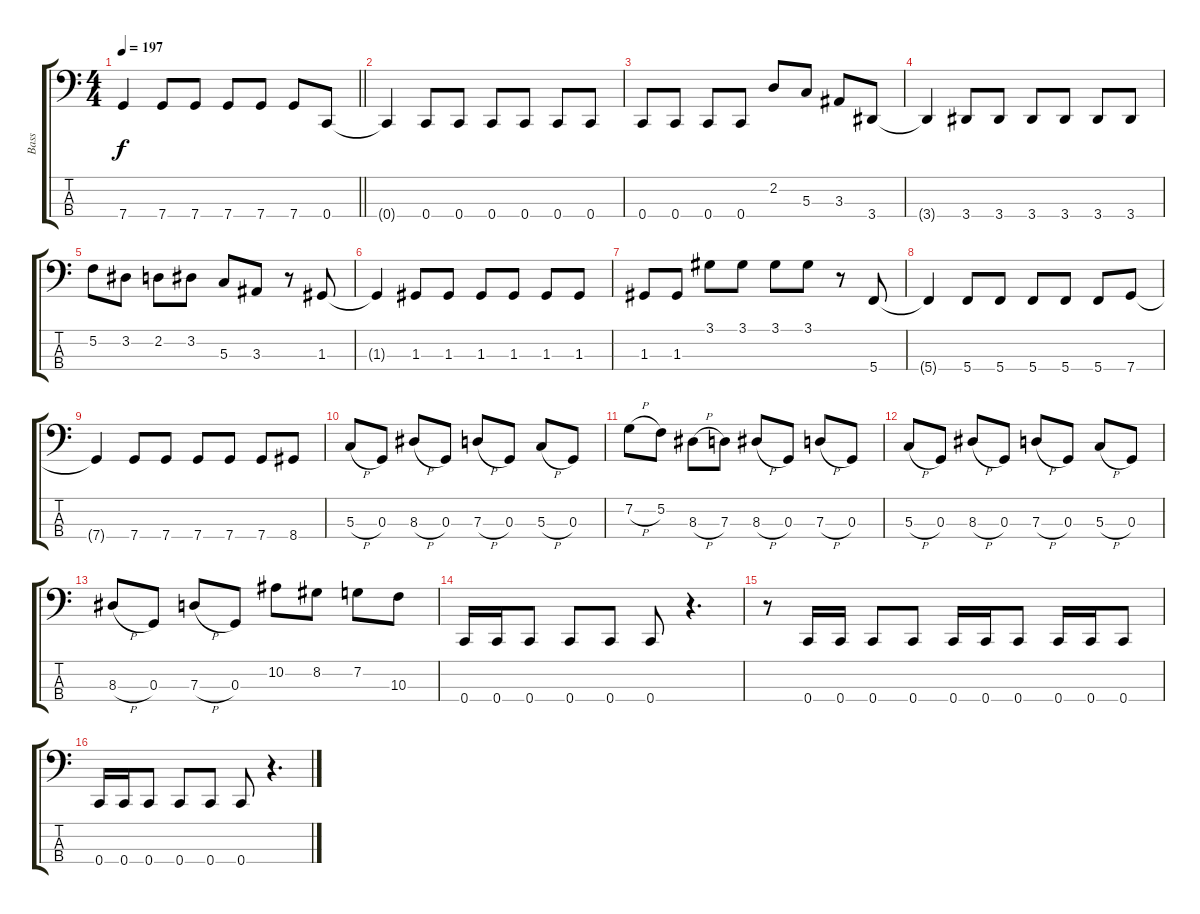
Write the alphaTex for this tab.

\track ("Bass" "Bass") {instrument electricbasspick}
\staff {score tabs}
\tuning (F2 C2 G1 C1) {hide}
\ts (4 4)
\tempo 197
\clef f4
\barLineRight lightlight
\ks c
7.4{t}.4{dy f} 7.4.8 7.4.8 7.4.8 7.4.8 7.4.8 0.4.8 |
0.4{t}.4 0.4.8 0.4.8 0.4.8 0.4.8 0.4.8 0.4.8 |
0.4.8 0.4.8 0.4.8 0.4.8 2.2.8 5.3.8 3.3.8 3.4.8 |
3.4{t}.4 3.4.8 3.4.8 3.4.8 3.4.8 3.4.8 3.4.8 |
5.2.8 3.2.8 2.2.8 3.2.8 5.3.8 3.3.8 r.8 1.3.8 |
1.3{t}.4 1.3.8 1.3.8 1.3.8 1.3.8 1.3.8 1.3.8 |
1.3.8 1.3.8 3.1.8 3.1.8 3.1.8 3.1.8 r.8 5.4.8 |
5.4{t}.4 5.4.8 5.4.8 5.4.8 5.4.8 5.4.8 7.4.8 |
7.4{t}.4 7.4.8 7.4.8 7.4.8 7.4.8 7.4.8 8.4.8 |
5.3{h}.8 0.3.8 8.3{h}.8 0.3.8 7.3{h}.8 0.3.8 5.3{h}.8 0.3.8 |
7.2{h}.8 5.2.8 8.3{h}.8 7.3.8 8.3{h}.8 0.3.8 7.3{h}.8 0.3.8 |
5.3{h}.8 0.3.8 8.3{h}.8 0.3.8 7.3{h}.8 0.3.8 5.3{h}.8 0.3.8 |
8.3{h}.8 0.3.8 7.3{h}.8 0.3.8 10.2.8 8.2.8 7.2.8 10.3.8 |
0.4.16 0.4.16 0.4.8 0.4.8 0.4.8 0.4.8 r.4{d} |
r.8 0.4.16 0.4.16 0.4.8 0.4.8 0.4.16 0.4.16 0.4.8 0.4.16 0.4.16 0.4.8 |
0.4.16 0.4.16 0.4.8 0.4.8 0.4.8 0.4.8 r.4{d}
